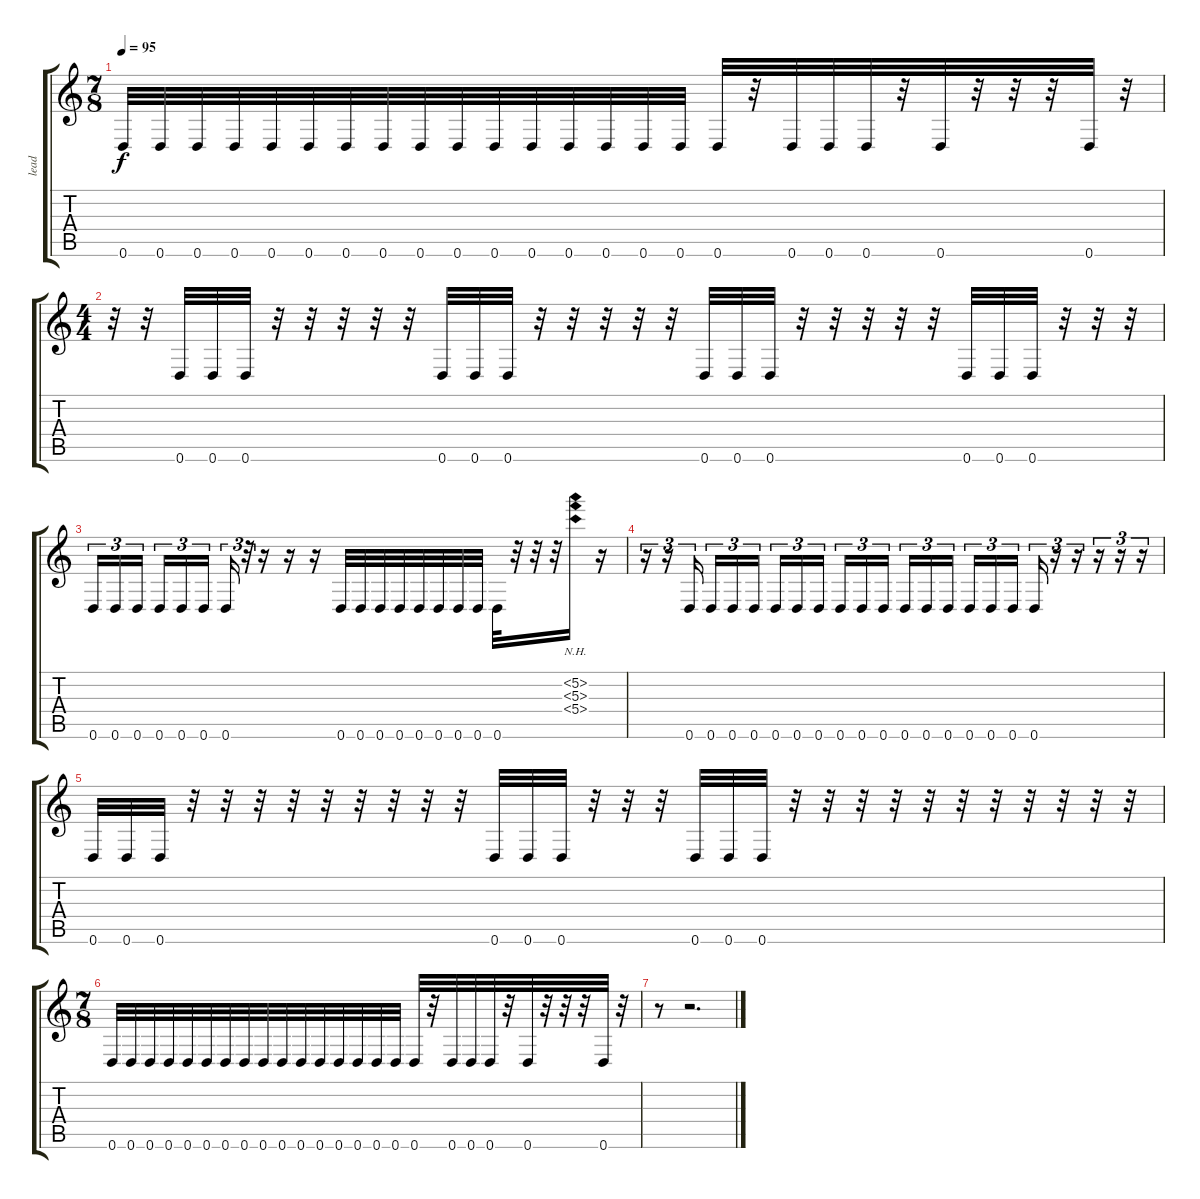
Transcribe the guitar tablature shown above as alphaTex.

\track ("lead" "lead") {instrument distortionguitar}
\staff {score tabs}
\tuning (D4 A3 F3 C3 G2 D2) {hide}
\ts (7 8)
\tempo 95
\clef g2
\ks c
0.6.32{dy f} 0.6.32 0.6.32 0.6.32 0.6.32 0.6.32 0.6.32 0.6.32 0.6.32 0.6.32 0.6.32 0.6.32 0.6.32 0.6.32 0.6.32 0.6.32 0.6.32 r.32 0.6.32 0.6.32 0.6.32 r.32 0.6.32 r.32 r.32 r.32 0.6.32 r.32 |
\ts (4 4)
r.32 r.32 0.6.32 0.6.32 0.6.32 r.32 r.32 r.32 r.32 r.32 0.6.32 0.6.32 0.6.32 r.32 r.32 r.32 r.32 r.32 0.6.32 0.6.32 0.6.32 r.32 r.32 r.32 r.32 r.32 0.6.32 0.6.32 0.6.32 r.32 r.32 r.32 |
0.6.16{tu (3 2)} 0.6.16{tu (3 2)} 0.6.16{tu (3 2)} 0.6.16{tu (3 2)} 0.6.16{tu (3 2)} 0.6.16{tu (3 2)} 0.6.16{tu (3 2)} r.32{tu (3 2)} r.16 r.16 r.16 0.6.32 0.6.32 0.6.32 0.6.32 0.6.32 0.6.32 0.6.32 0.6.32 0.6.32 r.32 r.32 r.32 (5.2{nh} 5.3{nh} 5.4{nh}).16 r.16 |
r.16{tu (3 2)} r.16{tu (3 2)} 0.6.16{tu (3 2)} 0.6.16{tu (3 2)} 0.6.16{tu (3 2)} 0.6.16{tu (3 2)} 0.6.16{tu (3 2)} 0.6.16{tu (3 2)} 0.6.16{tu (3 2)} 0.6.16{tu (3 2)} 0.6.16{tu (3 2)} 0.6.16{tu (3 2)} 0.6.16{tu (3 2)} 0.6.16{tu (3 2)} 0.6.16{tu (3 2)} 0.6.16{tu (3 2)} 0.6.16{tu (3 2)} 0.6.16{tu (3 2)} 0.6.16{tu (3 2)} r.16{tu (3 2)} r.16{tu (3 2)} r.16{tu (3 2)} r.16{tu (3 2)} r.16{tu (3 2)} |
0.6.32 0.6.32 0.6.32 r.32 r.32 r.32 r.32 r.32 r.32 r.32 r.32 r.32 0.6.32 0.6.32 0.6.32 r.32 r.32 r.32 0.6.32 0.6.32 0.6.32 r.32 r.32 r.32 r.32 r.32 r.32 r.32 r.32 r.32 r.32 r.32 |
\ts (7 8)
0.6.32 0.6.32 0.6.32 0.6.32 0.6.32 0.6.32 0.6.32 0.6.32 0.6.32 0.6.32 0.6.32 0.6.32 0.6.32 0.6.32 0.6.32 0.6.32 0.6.32 r.32 0.6.32 0.6.32 0.6.32 r.32 0.6.32 r.32 r.32 r.32 0.6.32 r.32 |
r.8 r.2{d}
